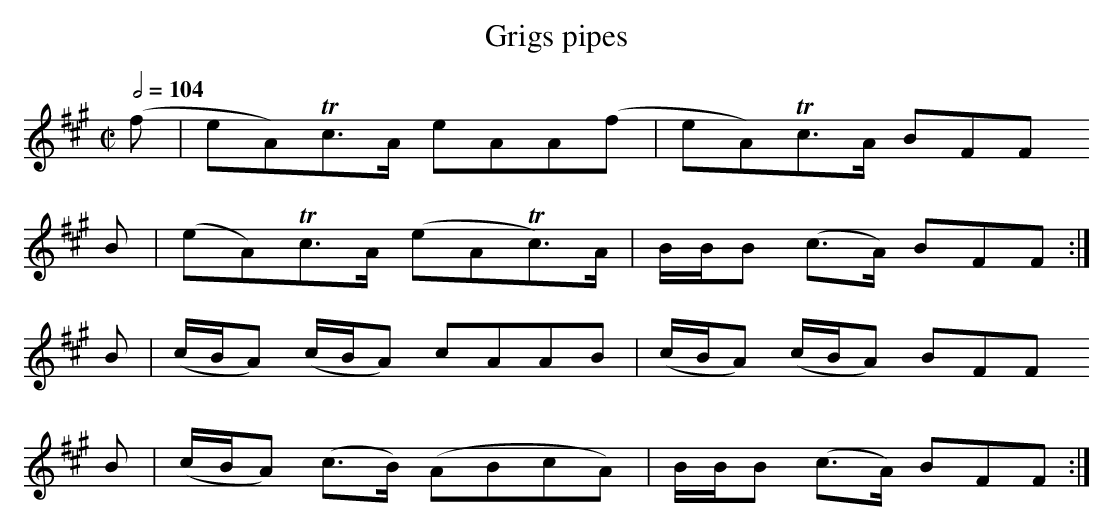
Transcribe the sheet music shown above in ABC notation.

X:1
T:Grigs pipes
M:C|
L:1/8
Q:1/2=104
K:B Dorian
(f| eA)Tc>A        eAA(f  | eA)Tc>A        BFF
B |(eA)Tc>A       (eATc>)A| B/B/B  (c>A)   BFF:|
B |(c/B/A) (c/B/A) cAAB   |(c/B/A) (c/B/A) BFF
B |(c/B/A) (c>B)  (ABcA)  | B/B/B  (c>A)   BFF:|
